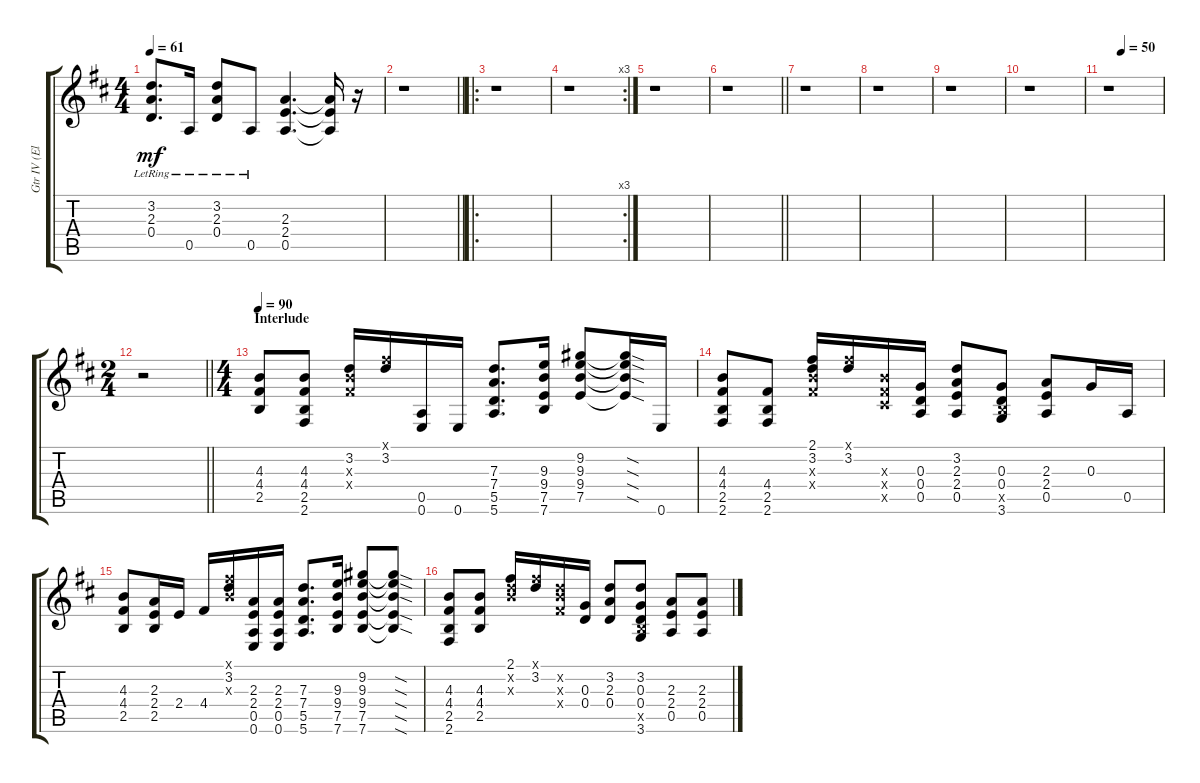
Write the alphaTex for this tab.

\track ("Gtr IV (Electric w/ Distortion)" "Gtr IV (El") {instrument overdrivenguitar}
\staff {score tabs}
\tuning (E4 B3 G3 D3 A2 E2) {hide}
\ts (4 4)
\tempo 61
\clef g2
\ks d
(3.2{lr} 2.3{lr} 0.4{lr}).8{d dy mf} 0.5{lr}.16 (3.2{lr} 2.3{lr} 0.4{lr}).8 0.5{lr}.8 (2.3 2.4 0.5).4{d} (2.3{t} 2.4{t} 0.5{t}).16 r.16 |
\barLineRight lightlight
r.1 |
\ro
r.1 |
\rc 3
r.1 |
r.1 |
\barLineRight lightlight
r.1 |
r.1 |
r.1 |
r.1 |
r.1 |
\tempo (50 0.25)
r.1 |
\ts (2 4)
\barLineRight lightlight
r.2 |
\ts (4 4)
\section ("" "Interlude")
\tempo 90
(4.3 4.4 2.5).8 (4.3 4.4 2.5 2.6).8 (3.2 4.3{x} 4.4{x}).16 (2.1{x} 3.2).16 (0.5 0.6).16 0.6.16 (7.3 7.4 5.5 5.6).8{d} (9.3 9.4 7.5 7.6).16 (9.2 9.3 9.4 7.5).8 (9.2{sod t} 9.3{sod t} 9.4{sod t} 7.5{sod t}).16 0.6.16 |
(4.3 4.4 2.5 2.6).8 (4.4 2.5 2.6).8 (2.1 3.2 4.3{x} 4.4{x}).16 (2.1{x} 3.2).16 (4.3{x} 4.4{x} 4.5{x}).16 (0.3 0.4 0.5).16 (3.2 2.3 2.4 0.5).8 (0.3 0.4 2.5{x} 3.6).8 (2.3 2.4 0.5).8 0.3.16 0.5.16 |
(4.3 4.4 2.5).8 (2.3 2.4 2.5).16 2.4.16 4.4.16 (2.1{x} 3.2 4.3{x}).16 (2.3 2.4 0.5 0.6).16 (2.3 2.4 0.5 0.6).16 (7.3 7.4 5.5 5.6).8{d} (9.3 9.4 7.5 7.6).16 (9.2 9.3 9.4 7.5 7.6).8 (9.2{sod t} 9.3{sod t} 9.4{sod t} 7.5{sod t} 7.6{sod t}).8 |
(4.3 4.4 2.5 2.6).8 (4.3 4.4 2.5).8 (2.1 3.2{x} 4.3{x}).16 (2.1{x} 3.2).16 (3.2{x} 4.3{x} 4.4{x}).16 (0.3 0.4).16 (3.2 2.3 0.4).8 (3.2 0.3 0.4 2.5{x} 3.6).8 (2.3 2.4 0.5).8 (2.3 2.4 0.5).8
